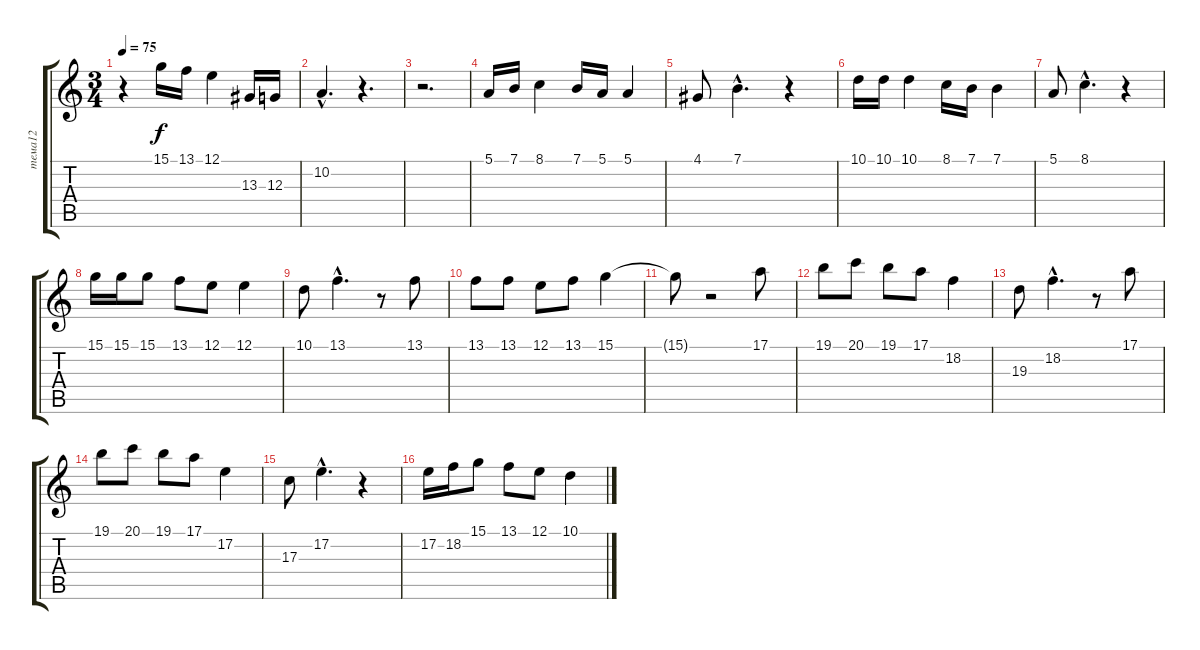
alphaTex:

\track ("тема12" "тема12") {instrument whistle}
\staff {score tabs}
\tuning (E4 B3 G3 D3 A2 E2) {hide}
\ts (3 4)
\tempo 75
\clef g2
\ks c
r.4{dy f} 15.1.16 13.1.16 12.1.4 13.3.16 12.3.16 |
10.2{hac}.4{d} r.4{d} |
r.2{d} |
5.1.16 7.1.16 8.1.4 7.1.16 5.1.16 5.1.4 |
4.1.8 7.1{hac}.4{d} r.4 |
10.1.16 10.1.16 10.1.4 8.1.16 7.1.16 7.1.4 |
5.1.8 8.1{hac}.4{d} r.4 |
15.1.16 15.1.16 15.1.8 13.1.8 12.1.8 12.1.4 |
10.1.8 13.1{hac}.4{d} r.8 13.1.8 |
13.1.8 13.1.8 12.1.8 13.1.8 15.1.4 |
15.1{t}.8 r.2 17.1.8 |
19.1.8 20.1.8 19.1.8 17.1.8 18.2.4 |
19.3.8 18.2{hac}.4{d} r.8 17.1.8 |
19.1.8 20.1.8 19.1.8 17.1.8 17.2.4 |
17.3.8 17.2{hac}.4{d} r.4 |
17.2.16 18.2.16 15.1.8 13.1.8 12.1.8 10.1.4
